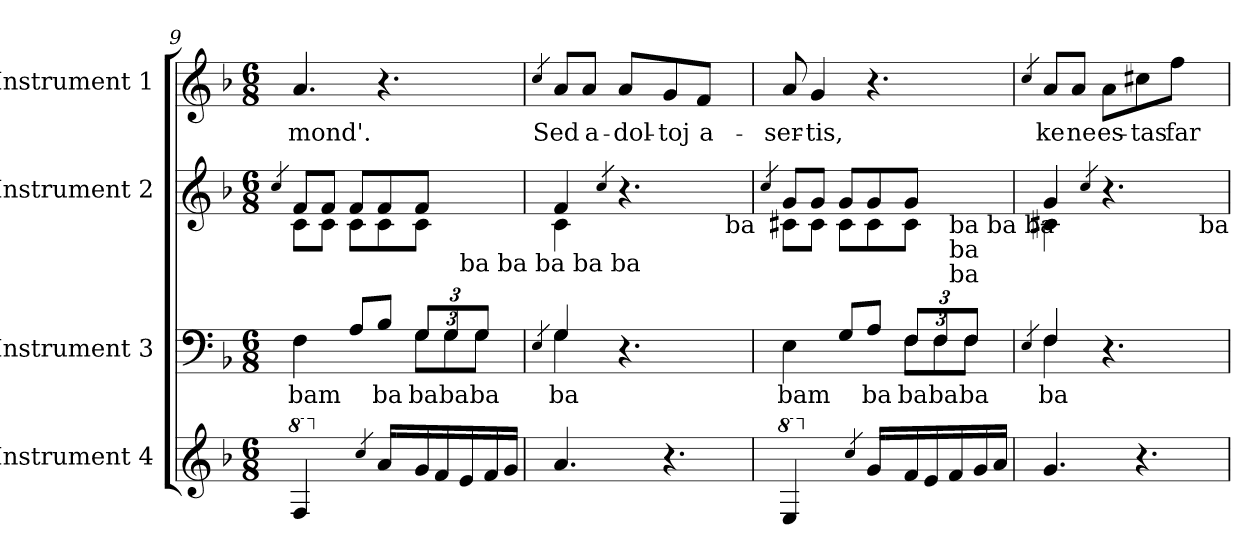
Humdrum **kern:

**kern	**kern	**text	**kern	**kern	**text
*part4	*part3	*part3	*part2	*part1	*part1
*staff4	*staff3	*staff3	*staff2	*staff1	*staff1
*I"Instrument 4	*I"Instrument 3	*	*I"Instrument 2	*I"Instrument 1	*
*clefG2	*clefF4	*	*clefG2	*clefG2	*
*k[b-]	*k[b-]	*	*k[b-]	*k[b-]	*
*F:	*F:	*	*F:	*F:	*
*M6/8	*M6/8	*	*M6/8	*M6/8	*
=9	=9	=9	=9	=9	=9
.	.	.	4qcc/	.	.
*8va	*	*	*	*	*
!	!	!LO:LY:b:cj	!	!	!LO:LY:b:cj
*	*^	*	*^	*	*
4f/	4F\	2ryy	bam	8f/L	8c\L	4.a/	mond'.
.	.	.	.	8f/J	8c\J	.	.
*X8va	*	*	*	*	*	*	*
8ryy	8A/L	.	.	8f/L	8c\L	.	.
4qcc/	.	.	.	.	.	.	.
!	!	!	!LO:LY:b:cj	!	!	!	!
16a/L	8B-\J	.	ba	8f/	8c\	4.r	.
16ryy	.	.	.	.	.	.	.
!	!	!	!LO:LY:b:cj	!	!	!	!
16g/	12G/L	12G\L	ba	8f/J	8c\J	.	.
16f/	.	.	.	.	.	.	.
!	!	!	!LO:LY:b:cj	!	!	!	!
.	12G/	12G\	ba	.	.	.	.
!	!	!	!	!LO:TX:b:t=ba ba ba ba ba	!	!	!
16e/	.	.	.	8.ryy	8.ryy	.	.
!	!	!	!LO:LY:b:cj	!	!	!	!
.	12G/J	12G\J	ba	.	.	.	.
16f/	.	.	.	.	.	.	.
16g/J	16ryy	16ryy	.	.	.	16ryy	.
!!LO:LB:g=z
=10	=10	=10	=10	=10	=10	=10	=10
.	4qE/	.	.	.	.	4qcc/	.
!	!	!	!LO:LY:b:cj	!	!	!	!LO:LY:b:cj
4.a/	4G/	4G\	ba	4f/	4c\	8a/L	Sed
!	!	!	!	!	!	!	!LO:LY:b:rj
.	.	.	.	.	.	8a/J	a-
.	.	.	.	4qcc/	.	.	.
!	!	!	!	!	!	!	!LO:LY:b:cj
.	4.r	8ryy	.	4.r	8ryy	8a/L	-dol-
!	!	!	!	!	!	!	!LO:LY:b:cj
4.r	.	4.ryy	.	.	4.ryy	8g/	-toj
!	!	!	!	!	!	!	!LO:LY:b:rj
.	.	.	.	.	.	8f/J	a-
!	!	!	!	!LO:TX:b:t=ba	!	!	!
.	8ryy	.	.	8ryy	.	8ryy	.
=11	=11	=11	=11	=11	=11	=11	=11
.	.	.	.	4qcc/	.	.	.
*8va	*	*	*	*	*	*	*
!	!	!	!LO:LY:b:cj	!	!	!	!LO:LY:b:cj
4e/	4E\	2ryy	bam	8g/L	8c#X\L	8a/	-ser-
!	!	!	!	!	!	!	!LO:LY:b:cj
.	.	.	.	8g/J	8c#\J	4g/	-tis,
*X8va	*	*	*	*	*	*	*
8ryy	8G/L	.	.	8g/L	8c#\L	.	.
4qcc/	.	.	.	.	.	.	.
!	!	!	!LO:LY:b:cj	!	!	!	!
16g/L	8A\J	.	ba	8g/	8c#\	4.r	.
16ryy	.	.	.	.	.	.	.
!	!	!	!LO:LY:b:cj	!	!	!	!
16f/	12F/L	12F\L	ba	8g/J	8c#\J	.	.
16e/	.	.	.	.	.	.	.
!	!	!	!LO:LY:b:cj	!	!	!	!
.	12F/	12F\	ba	.	.	.	.
!	!	!	!	!LO:TX:b:t=ba ba ba	!	!	!
!	!	!	!	!LO:TX:b:t=ba	!	!	!
!	!	!	!	!LO:TX:b:t=ba	!	!	!
16f/	.	.	.	8.ryy	8.ryy	.	.
!	!	!	!LO:LY:b:cj	!	!	!	!
.	12F/J	12F\J	ba	.	.	.	.
16g/	.	.	.	.	.	.	.
16a/J	16ryy	16ryy	.	.	.	16ryy	.
=12	=12	=12	=12	=12	=12	=12	=12
.	4qE/	.	.	.	.	4qcc/	.
!	!	!	!LO:LY:b:cj	!	!	!	!LO:LY:b:cj
4.g/	4F/	4F\	ba	4g/	4c#X\	8a/L	ke
!	!	!	!	!	!	!	!LO:LY:b:cj
.	.	.	.	.	.	8a/J	ne
.	.	.	.	4qcc/	.	.	.
!	!	!	!	!	!	!	!LO:LY:b:cj
.	4.r	8ryy	.	4.r	8ryy	8a\L	es-
!	!	!	!	!	!	!	!LO:LY:b:cj
4.r	.	4.ryy	.	.	4.ryy	8cc#X\	-tas
!	!	!	!	!	!	!	!LO:LY:b:cj
.	.	.	.	.	.	8ff\J	far-
!	!	!	!	!LO:TX:b:t=ba	!	!	!
.	8ryy	.	.	8ryy	.	8ryy	.
*	*v	*v	*	*	*	*	*
*	*	*	*v	*v	*	*
=	=	=	=	=	=
*-	*-	*-	*-	*-	*-
